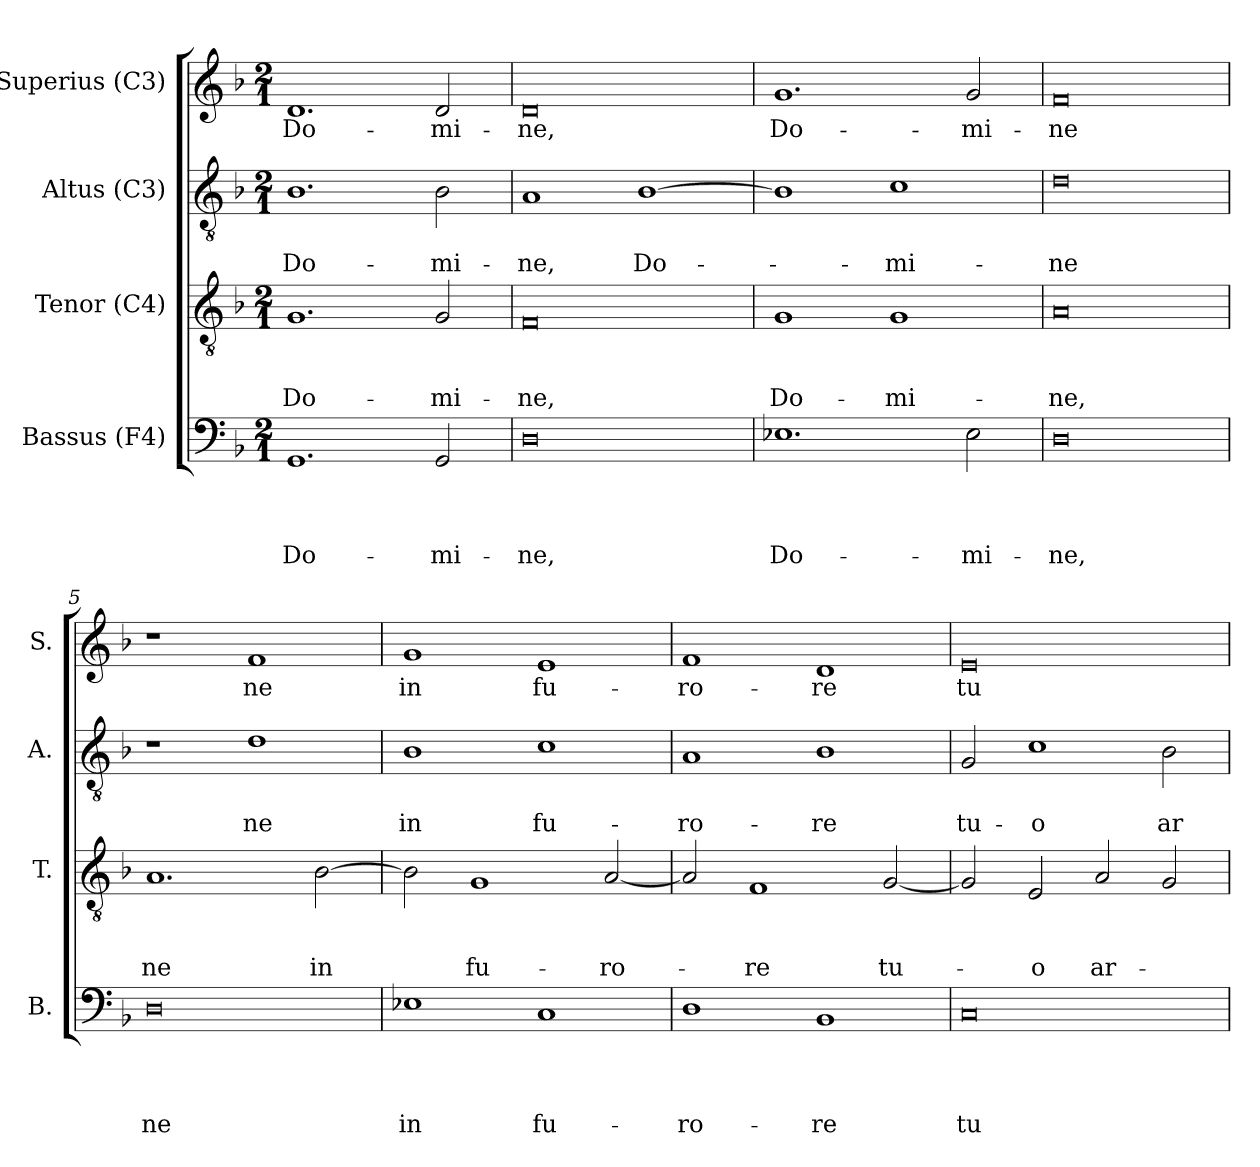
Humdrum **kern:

**kern	**text	**text	**text	**text	**kern	**text	**text	**text	**kern	**text	**text	**kern	**text
*part4	*part4	*part4	*part4	*part4	*part3	*part3	*part3	*part3	*part2	*part2	*part2	*part1	*part1
*staff4	*staff4	*staff4	*staff4	*staff4	*staff3	*staff3	*staff3	*staff3	*staff2	*staff2	*staff2	*staff1	*staff1
*I"Bassus (F4)	*	*	*	*	*I"Tenor (C4)	*	*	*	*I"Altus (C3)	*	*	*I"Superius (C3)	*
*I'B.	*	*	*	*	*I'T.	*	*	*	*I'A.	*	*	*I'S.	*
*clefF4	*	*	*	*	*clefGv2	*	*	*	*clefGv2	*	*	*clefG2	*
*k[b-]	*	*	*	*	*k[b-]	*	*	*	*k[b-]	*	*	*k[b-]	*
*F:	*	*	*	*	*F:	*	*	*	*F:	*	*	*F:	*
*M2/1	*	*	*	*	*M2/1	*	*	*	*M2/1	*	*	*M2/1	*
=1	=1	=1	=1	=1	=1	=1	=1	=1	=1	=1	=1	=1	=1
!	!	!	!	!LO:LY:b	!	!	!	!LO:LY:b	!	!	!LO:LY:b	!	!LO:LY:b
1.GG	.	.	.	Do-	1.G	.	.	Do-	1.B-	.	Do-	1.d	Do-
!	!	!	!	!LO:LY:b	!	!	!	!LO:LY:b	!	!	!LO:LY:b	!	!LO:LY:b
2GG/	.	.	.	-mi-	2G/	.	.	-mi-	2B-\	.	-mi-	2d/	-mi-
=2	=2	=2	=2	=2	=2	=2	=2	=2	=2	=2	=2	=2	=2
!	!	!	!	!LO:LY:b	!	!	!	!LO:LY:b	!	!	!LO:LY:b	!	!LO:LY:b
0D	.	.	.	-ne,	0F	.	.	-ne,	1A	.	-ne,	0d	-ne,
!	!	!	!	!	!	!	!	!	!	!	!LO:LY:b	!	!
.	.	.	.	.	.	.	.	.	[>1B-	.	Do-	.	.
=3	=3	=3	=3	=3	=3	=3	=3	=3	=3	=3	=3	=3	=3
!	!	!	!	!LO:LY:b	!	!	!	!LO:LY:b	!	!	!	!	!LO:LY:b
1.E-X	.	.	.	Do-	1G	.	.	Do-	1B-]	.	.	1.g	Do-
!	!	!	!	!	!	!	!	!LO:LY:b	!	!	!LO:LY:b	!	!
.	.	.	.	.	1G	.	.	-mi-	1c	.	-mi-	.	.
!	!	!	!	!LO:LY:b	!	!	!	!	!	!	!	!	!LO:LY:b
2E-\	.	.	.	-mi-	.	.	.	.	.	.	.	2g/	-mi-
=4	=4	=4	=4	=4	=4	=4	=4	=4	=4	=4	=4	=4	=4
!	!	!	!	!LO:LY:b	!	!	!	!LO:LY:b	!	!	!LO:LY:b:rj	!	!LO:LY:b:rj
0D	.	.	.	-ne,	0A	.	.	-ne,	0d	.	-ne	0f	-ne
=5	=5	=5	=5	=5	=5	=5	=5	=5	=5	=5	=5	=5	=5
!	!	!	!	!LO:LY:b:rj	!	!	!	!LO:LY:b	!	!	!	!	!
0D	.	.	.	ne	1.A	.	.	ne	1r	.	.	1r	.
!	!	!	!	!	!	!	!	!	!	!	!LO:LY:b	!	!LO:LY:b
.	.	.	.	.	.	.	.	.	1d	.	ne	1f	ne
!	!	!	!	!	!	!	!	!LO:LY:b	!	!	!	!	!
.	.	.	.	.	[<2B-\	.	.	in	.	.	.	.	.
!!LO:LB:g=z
=6	=6	=6	=6	=6	=6	=6	=6	=6	=6	=6	=6	=6	=6
!	!	!	!	!LO:LY:b	!	!	!	!	!	!	!LO:LY:b	!	!LO:LY:b
1E-	.	.	.	in	2B-\]	.	.	.	1B-	.	in	1g	in
!	!	!	!	!	!	!	!	!LO:LY:b	!	!	!	!	!
.	.	.	.	.	1G	.	.	fu-	.	.	.	.	.
!	!	!	!	!LO:LY:b	!	!	!	!	!	!	!LO:LY:b	!	!LO:LY:b
1C	.	.	.	fu-	.	.	.	.	1c	.	fu-	1e	fu-
!	!	!	!	!	!	!	!	!LO:LY:b	!	!	!	!	!
.	.	.	.	.	[<2A/	.	.	-ro-	.	.	.	.	.
=7	=7	=7	=7	=7	=7	=7	=7	=7	=7	=7	=7	=7	=7
!	!	!	!	!LO:LY:b	!	!	!	!	!	!	!LO:LY:b	!	!LO:LY:b
1D	.	.	.	-ro-	2A/]	.	.	.	1A	.	-ro-	1f	-ro-
!	!	!	!	!	!	!	!	!LO:LY:b	!	!	!	!	!
.	.	.	.	.	1F	.	.	-re	.	.	.	.	.
!	!	!	!	!LO:LY:b	!	!	!	!	!	!	!LO:LY:b	!	!LO:LY:b
1BB-	.	.	.	-re	.	.	.	.	1B-	.	-re	1d	-re
!	!	!	!	!	!	!	!	!LO:LY:b	!	!	!	!	!
.	.	.	.	.	[<2G/	.	.	tu-	.	.	.	.	.
=8	=8	=8	=8	=8	=8	=8	=8	=8	=8	=8	=8	=8	=8
!	!	!	!	!LO:LY:b:rj	!	!	!	!	!	!	!LO:LY:b	!	!LO:LY:b:rj
0C	.	.	.	tu-	2G/]	.	.	.	2G/	.	tu-	0e	tu-
!	!	!	!	!	!	!	!	!LO:LY:b	!	!	!LO:LY:b:rj	!	!
.	.	.	.	.	2E/	.	.	-o	1c	.	-o	.	.
!	!	!	!	!	!	!	!	!LO:LY:b	!	!	!	!	!
.	.	.	.	.	2A/	.	.	ar-	.	.	.	.	.
!	!	!	!	!	!	!	!	!	!	!	!LO:LY:b	!	!
.	.	.	.	.	2G/	.	.	.	2B-\	.	ar-	.	.
=	=	=	=	=	=	=	=	=	=	=	=	=	=
*-	*-	*-	*-	*-	*-	*-	*-	*-	*-	*-	*-	*-	*-
